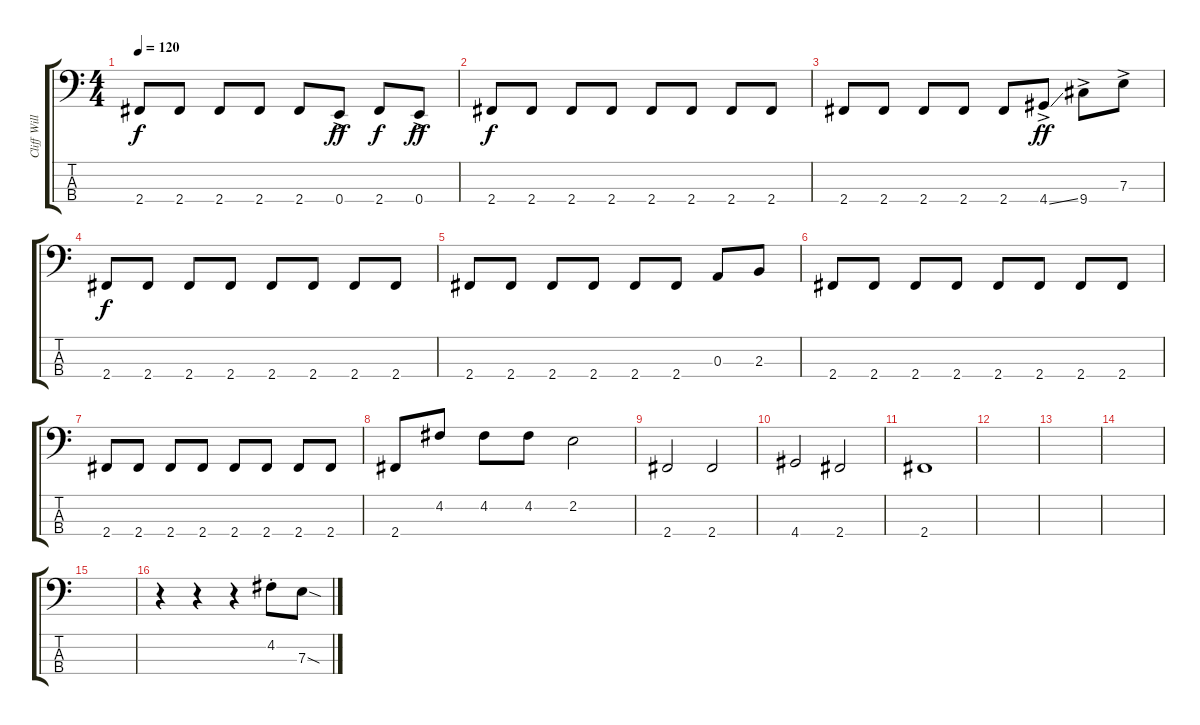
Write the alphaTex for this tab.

\track ("Cliff Williams" "Cliff Will") {instrument electricbassfinger}
\staff {score tabs}
\tuning (G2 D2 A1 E1) {hide}
\ts (4 4)
\tempo 120
\clef f4
\ks c
2.4.8{dy f} 2.4.8 2.4.8 2.4.8 2.4.8 0.4{ac}.8{dy ff} 2.4.8{dy f} 0.4{ac}.8{dy ff} |
2.4.8{dy f} 2.4.8 2.4.8 2.4.8 2.4.8 2.4.8 2.4.8 2.4.8 |
2.4.8 2.4.8 2.4.8 2.4.8 2.4.8 4.4{ss ac}.8{dy ff} 9.4{ac}.8 7.3{ac}.8 |
2.4.8{dy f} 2.4.8 2.4.8 2.4.8 2.4.8 2.4.8 2.4.8 2.4.8 |
2.4.8 2.4.8 2.4.8 2.4.8 2.4.8 2.4.8 0.3.8 2.3.8 |
2.4.8 2.4.8 2.4.8 2.4.8 2.4.8 2.4.8 2.4.8 2.4.8 |
2.4.8 2.4.8 2.4.8 2.4.8 2.4.8 2.4.8 2.4.8 2.4.8 |
2.4.8 4.2.8 4.2.8 4.2.8 2.2.2 |
2.4.2 2.4.2 |
4.4.2 2.4.2 |
2.4.1 |
|
|
|
|
r.4 r.4 r.4 4.2{st}.8 7.3{sod}.8
